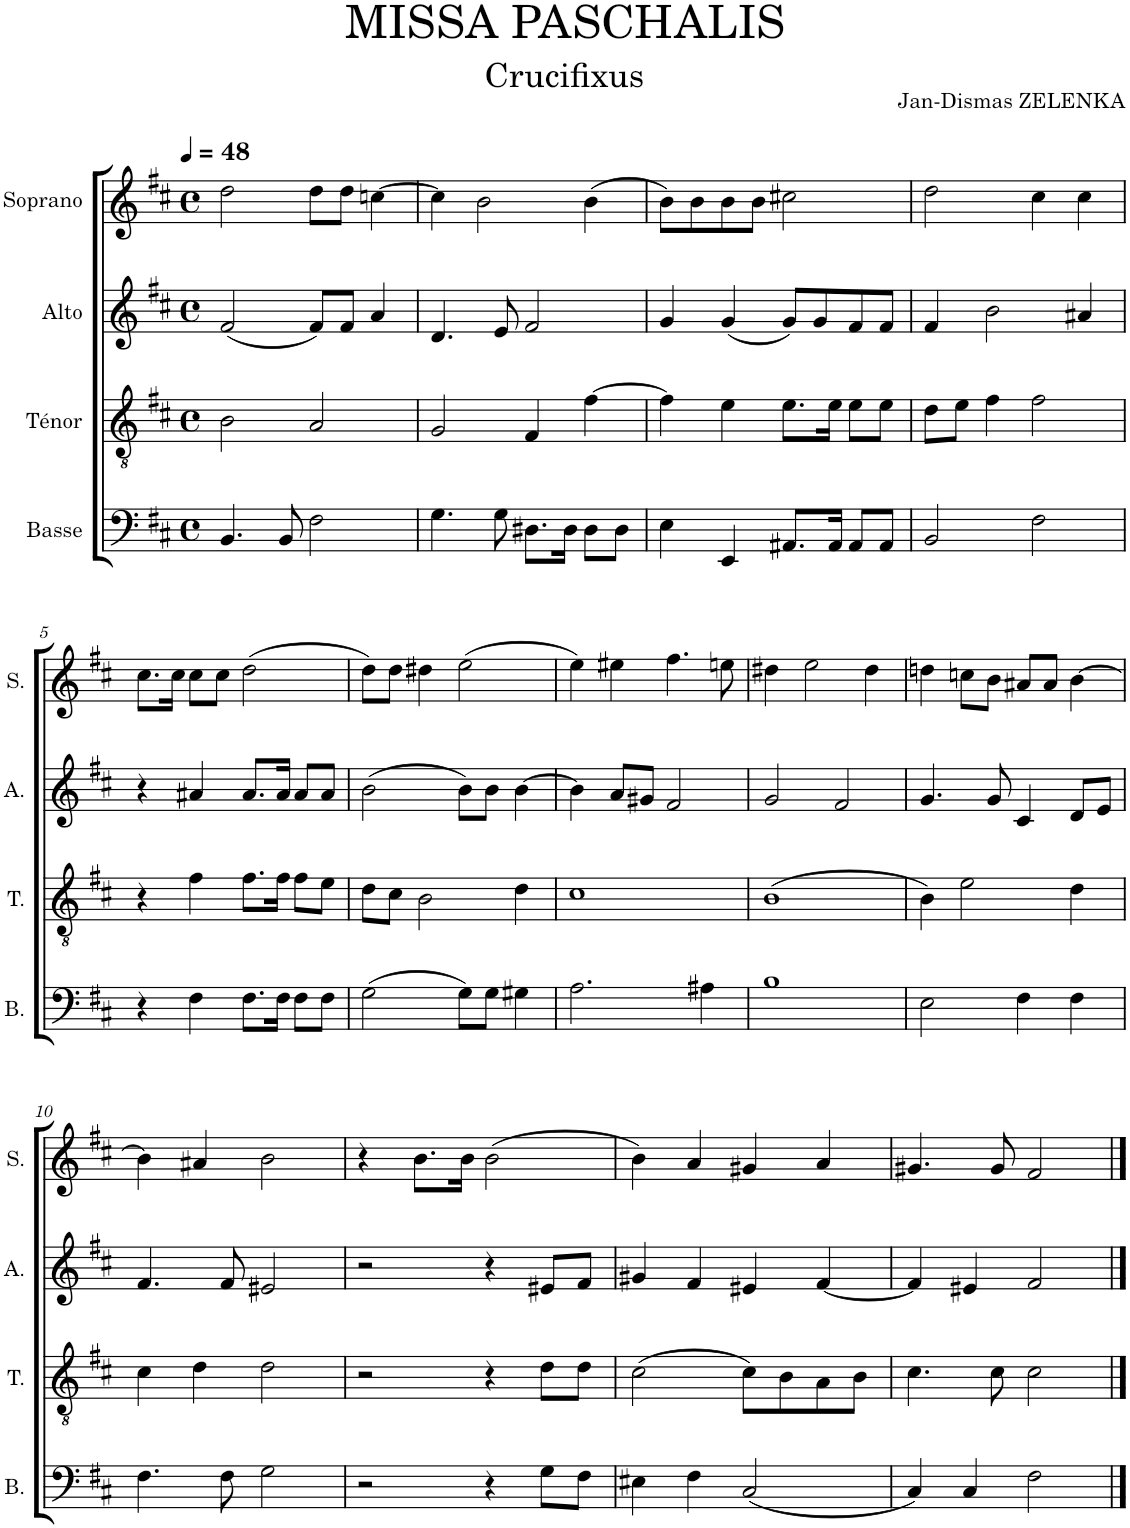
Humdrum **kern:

**kern	**kern	**kern	**kern
*part4	*part3	*part2	*part1
*staff4	*staff3	*staff2	*staff1
*I"Basse	*I"Ténor	*I"Alto	*I"Soprano
*I'B.	*I'T.	*I'A.	*I'S.
*clefF4	*clefGv2	*clefG2	*clefG2
*k[f#c#]	*k[f#c#]	*k[f#c#]	*k[f#c#]
*M4/4	*M4/4	*M4/4	*M4/4
*met(c)	*met(c)	*met(c)	*met(c)
*MM48	*MM48	*MM48	*MM48
=1	=1	=1	=1
4.BB/	2B\	(2f#/	2dd\
8BB/	.	.	.
2F#\	2A/	8f#/L)	8dd\L
.	.	8f#/J	8dd\J
.	.	4a/	[4ccn\
=2	=2	=2	=2
4.G\	2G/	4.d/	4cc\]
.	.	.	2b\
8G\	.	8e/	.
8.D#X\L	4F#/	2f#/	.
16D#\Jk	.	.	.
8D#\L	[4f#\	.	(4b\
8D#\J	.	.	.
=3	=3	=3	=3
4E\	4f#\]	4g/	8b\L)
.	.	.	8b\
4EE/	4e\	(4g/	8b\
.	.	.	8b\J
8.AA#X/L	8.e\L	8g/L)	2cc#X\
.	.	8g/	.
16AA#/Jk	16e\Jk	.	.
8AA#/L	8e\L	8f#/	.
8AA#/J	8e\J	8f#/J	.
=4	=4	=4	=4
2BB/	8d\L	4f#/	2dd\
.	8e\J	.	.
.	4f#\	2b\	.
2F#\	2f#\	.	4cc#\
.	.	4a#X/	4cc#\
!!LO:LB:g=z
=5	=5	=5	=5
4r	4r	4r	8.cc#\L
.	.	.	16cc#\Jk
4F#\	4f#\	4a#X/	8cc#\L
.	.	.	8cc#\J
8.F#\L	8.f#\L	8.a#/L	(2dd\
16F#\Jk	16f#\Jk	16a#/Jk	.
8F#\L	8f#\L	8a#/L	.
8F#\J	8e\J	8a#/J	.
=6	=6	=6	=6
(2G\	8d\L	(2b\	8dd\L)
.	8c#\J	.	8dd\J
.	2B\	.	4dd#X\
8G\L)	.	8b\L)	(2ee\
8G\J	.	8b\J	.
4G#X\	4d\	[4b\	.
=7	=7	=7	=7
2.A\	1c#	4b\]	4ee\)
.	.	8a/L	4ee#X\
.	.	8g#X/J	.
.	.	2f#/	4.ff#\
4A#X\	.	.	.
.	.	.	8een\
=8	=8	=8	=8
1B	(1B	2g/	4dd#X\
.	.	.	2ee\
.	.	2f#/	.
.	.	.	4dd#\
=9	=9	=9	=9
2E\	4B\)	4.g/	4ddn\
.	2e\	.	8ccn\L
.	.	8g/	8b\J
4F#\	.	4c#/	8a#X/L
.	.	.	8a#/J
4F#\	4d\	8d/L	[4b\
.	.	8e/J	.
!!LO:LB:g=z
=10	=10	=10	=10
4.F#\	4c#\	4.f#/	4b\]
.	4d\	.	4a#X/
8F#\	.	8f#/	.
2G\	2d\	2e#X/	2b\
=11	=11	=11	=11
2r	2r	2r	4r
.	.	.	8.b\L
.	.	.	16b\Jk
4r	4r	4r	(2b\
8G\L	8d\L	8e#X/L	.
8F#\J	8d\J	8f#/J	.
=12	=12	=12	=12
4E#X\	(2c#\	4g#X/	4b\)
4F#\	.	4f#/	4a/
(2C#/	8c#\L)	4e#X/	4g#X/
.	8B\	.	.
.	8A\	[4f#/	4a/
.	8B\J	.	.
=13	=13	=13	=13
4C#/)	4.c#\	4f#/]	4.g#X/
4C#/	.	4e#X/	.
.	8c#\	.	8g#/
2F#\	2c#\	2f#/	2f#/
==	==	==	==
*-	*-	*-	*-
